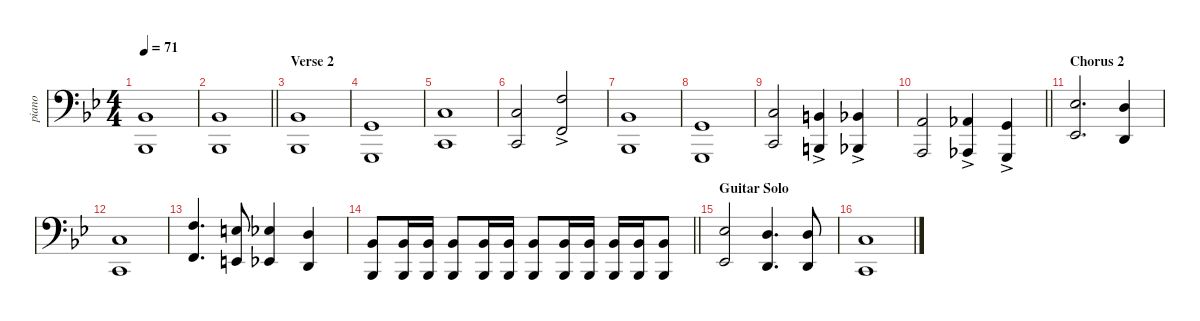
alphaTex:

\defaultSystemsLayout 8
\hideDynamics
\bracketExtendMode nobrackets
\otherSystemsTrackNameOrientation horizontal
\track ("Piano (LH)-show" "piano") {mute instrument acousticgrandpiano}
\staff {score}
\tuning (F2 C2 F1 C1 F0 C0)
\ts (4 4)
\tempo 71
\clef f4
\ks gminor
(5.1{acc b} 5.3{acc b}).1{dy mf beam Up} |
\barLineRight lightlight
(5.1{acc b} 5.3{acc b}).1{beam Up} |
\section ("" "Verse 2")
(5.1{acc b} 5.3{acc b}).1{dy f beam Up} |
(2.1{acc forcenatural} 2.3{acc forcenatural}).1{beam Up} |
(7.1{acc forcenatural} 0.2{acc forcenatural}).1{beam Up} |
(7.1{acc forcenatural} 0.2{acc forcenatural}).2{beam Up} (12.1{ac acc forcenatural} 12.3{ac acc forcenatural}).2{beam Up} |
(10.2{acc b} 10.4{acc b}).1{dy mf beam Up} |
(7.2{acc forcenatural} 7.4{acc forcenatural}).1{dy f beam Up} |
(7.1{acc forcenatural} 7.3{acc forcenatural}).2{beam Up} (6.1{ac acc forcenatural} 6.3{ac acc forcenatural}).4{beam Up} (5.1{ac acc b} 5.3{ac acc b}).4{beam Up} |
\barLineRight lightlight
(4.1{acc forcenatural} 4.3{acc forcenatural}).2{beam Up} (3.1{ac acc b} 3.3{ac acc b}).4{beam Up} (2.1{ac acc forcenatural} 2.3{ac acc forcenatural}).4{beam Up} |
\section ("" "Chorus 2")
(10.1{acc b} 10.3{acc b}).2{d beam Up} (9.1{acc forcenatural} 9.3{acc forcenatural}).4{beam Up} |
(7.1{acc forcenatural} 7.3{acc forcenatural}).1{beam Up} |
(12.1{acc forcenatural} 12.3{acc forcenatural}).4{d beam Up} (11.1{acc forcenatural} 11.3{acc forcenatural}).8{beam Up} (10.1{acc b} 10.3{acc b}).4{beam Up} (9.1{acc forcenatural} 9.3{acc forcenatural}).4{beam Up} |
\barLineRight lightlight
(10.2{acc b} 10.4{acc b}).8{beam Up} (10.2{acc b} 10.4{acc b}).16{beam Up} (10.2{acc b} 10.4{acc b}).16{beam Up} (10.2{acc b} 10.4{acc b}).8{beam Up} (10.2{acc b} 10.4{acc b}).16{beam Up} (10.2{acc b} 10.4{acc b}).16{beam Up} (10.2{acc b} 10.4{acc b}).8{beam Up} (10.2{acc b} 10.4{acc b}).16{beam Up} (10.2{acc b} 10.4{acc b}).16{beam Up} (10.2{acc b} 10.4{acc b}).16{beam Up} (10.2{acc b} 10.4{acc b}).16{beam Up} (10.2{acc b} 10.4{acc b}).8{beam Up} |
\section ("" "Guitar Solo")
(10.1{acc b} 10.3{acc b}).2{beam Up} (9.1{acc forcenatural} 9.3{acc forcenatural}).4{d beam Up} (9.1{acc forcenatural} 9.3{acc forcenatural}).8{beam Up} |
(7.1{acc forcenatural} 7.3{acc forcenatural}).1{beam Up}
